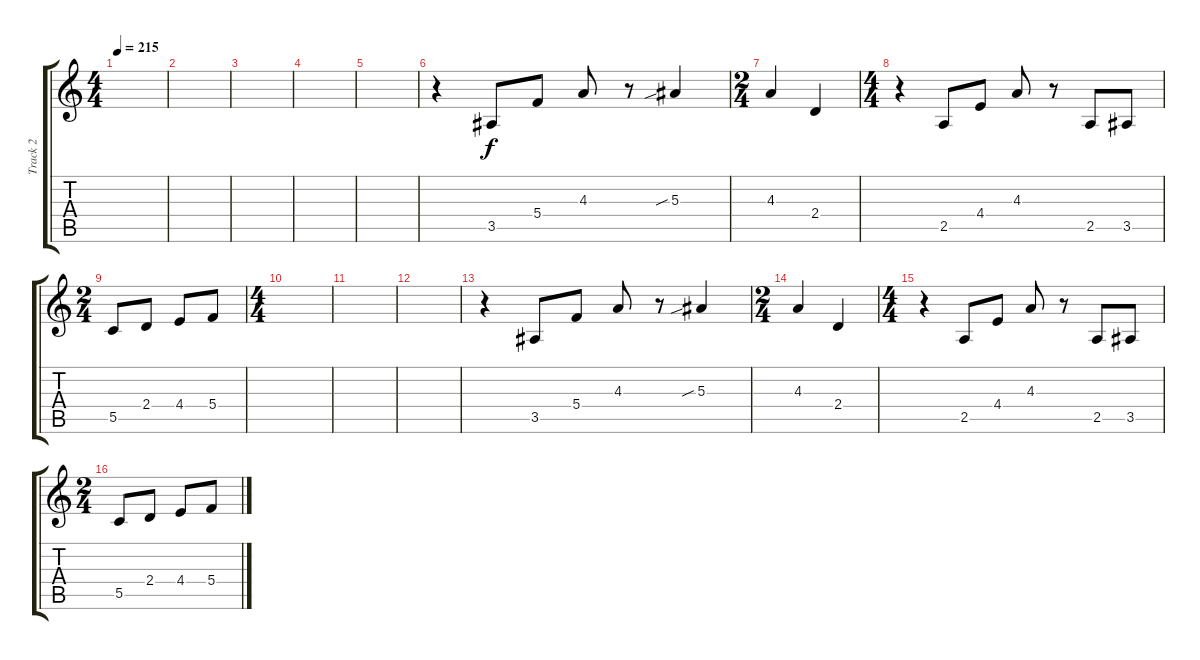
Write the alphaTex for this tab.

\track ("Track 2" "Track 2") {instrument distortionguitar}
\staff {score tabs}
\tuning (D4 A3 F3 C3 G2 D2) {hide}
\ts (4 4)
\tempo 215
\clef g2
\ks c
|
|
|
|
|
r.4 3.5.8 5.4.8 4.3.8 r.8 5.3{sib}.4 |
\ts (2 4)
4.3.4 2.4.4 |
\ts (4 4)
r.4 2.5.8 4.4.8 4.3.8 r.8 2.5.8 3.5.8 |
\ts (2 4)
5.5.8 2.4.8 4.4.8 5.4.8 |
\ts (4 4)
|
|
|
r.4 3.5.8 5.4.8 4.3.8 r.8 5.3{sib}.4 |
\ts (2 4)
4.3.4 2.4.4 |
\ts (4 4)
r.4 2.5.8 4.4.8 4.3.8 r.8 2.5.8 3.5.8 |
\ts (2 4)
5.5.8 2.4.8 4.4.8 5.4.8
